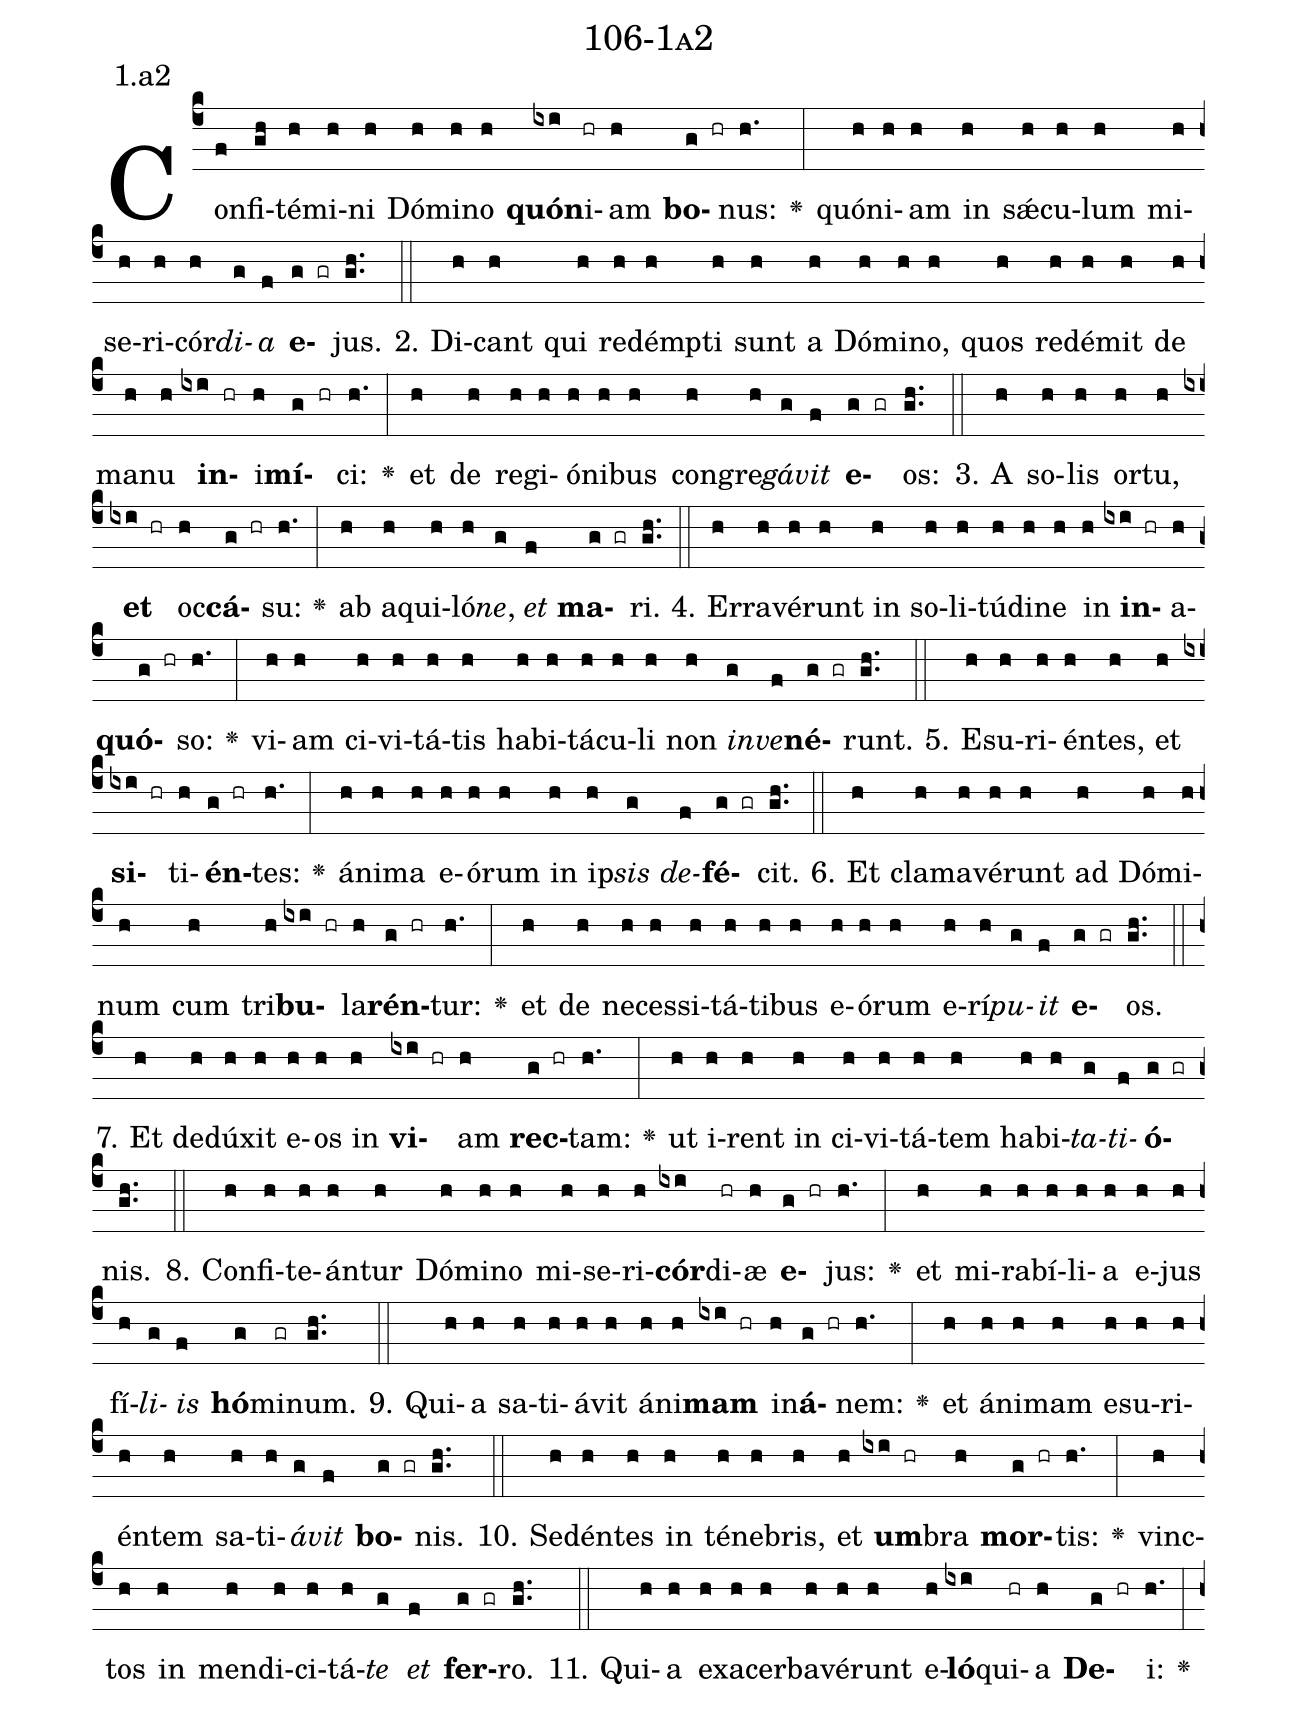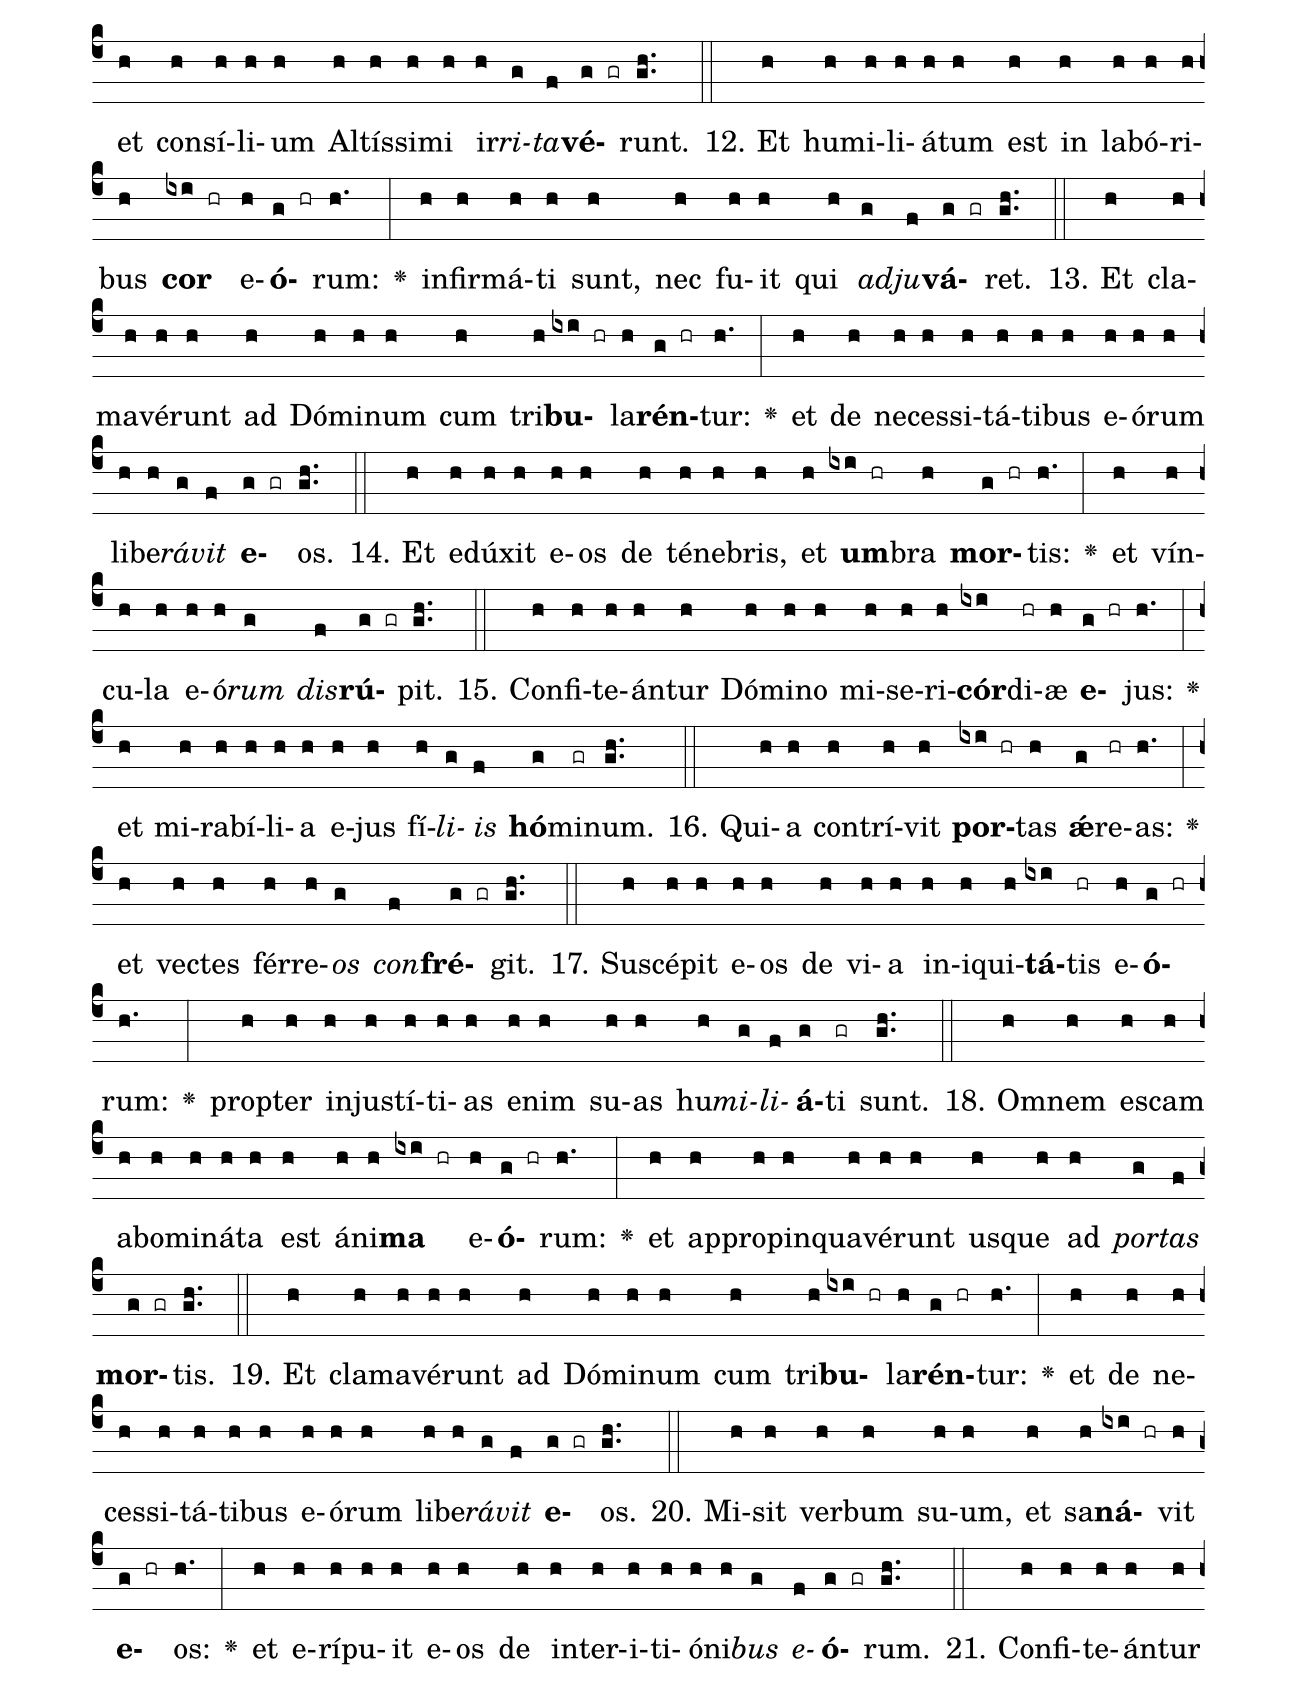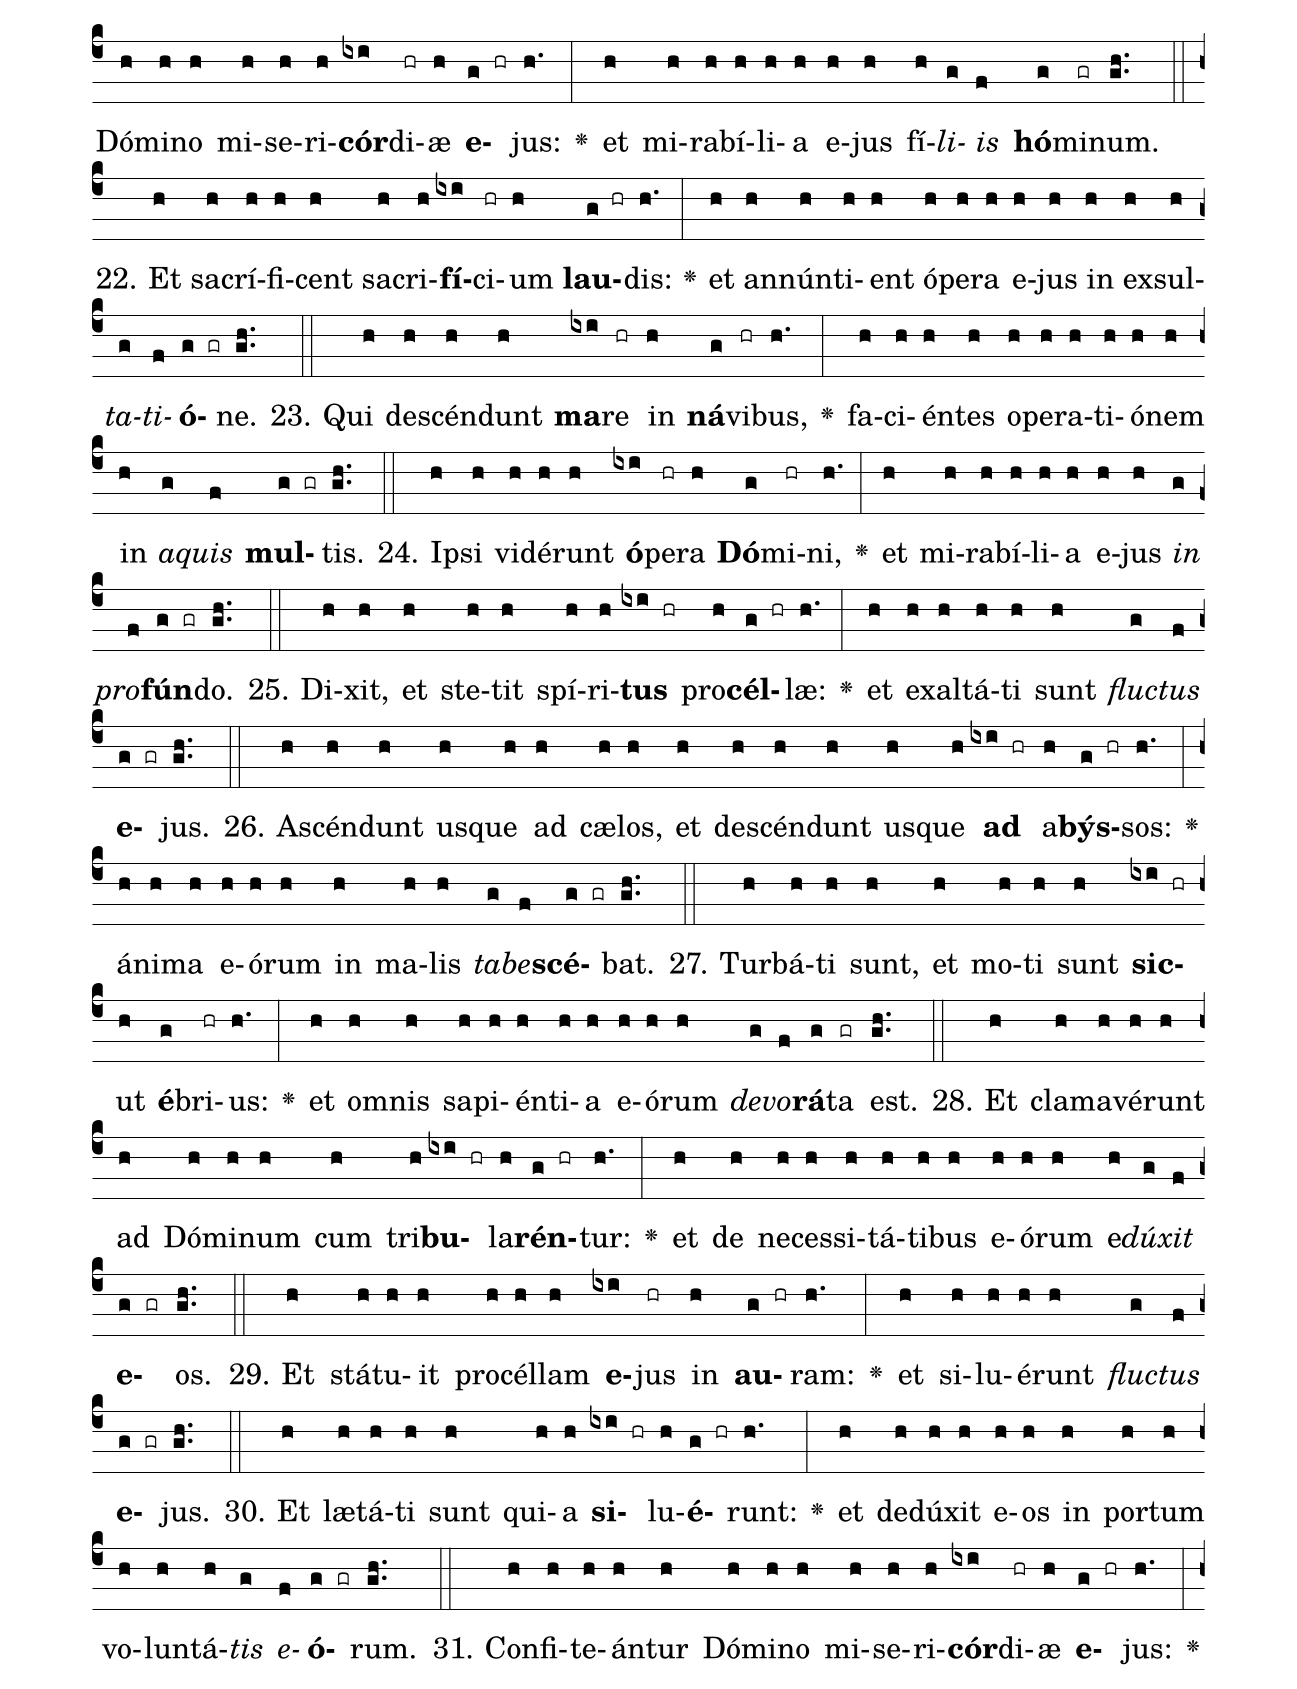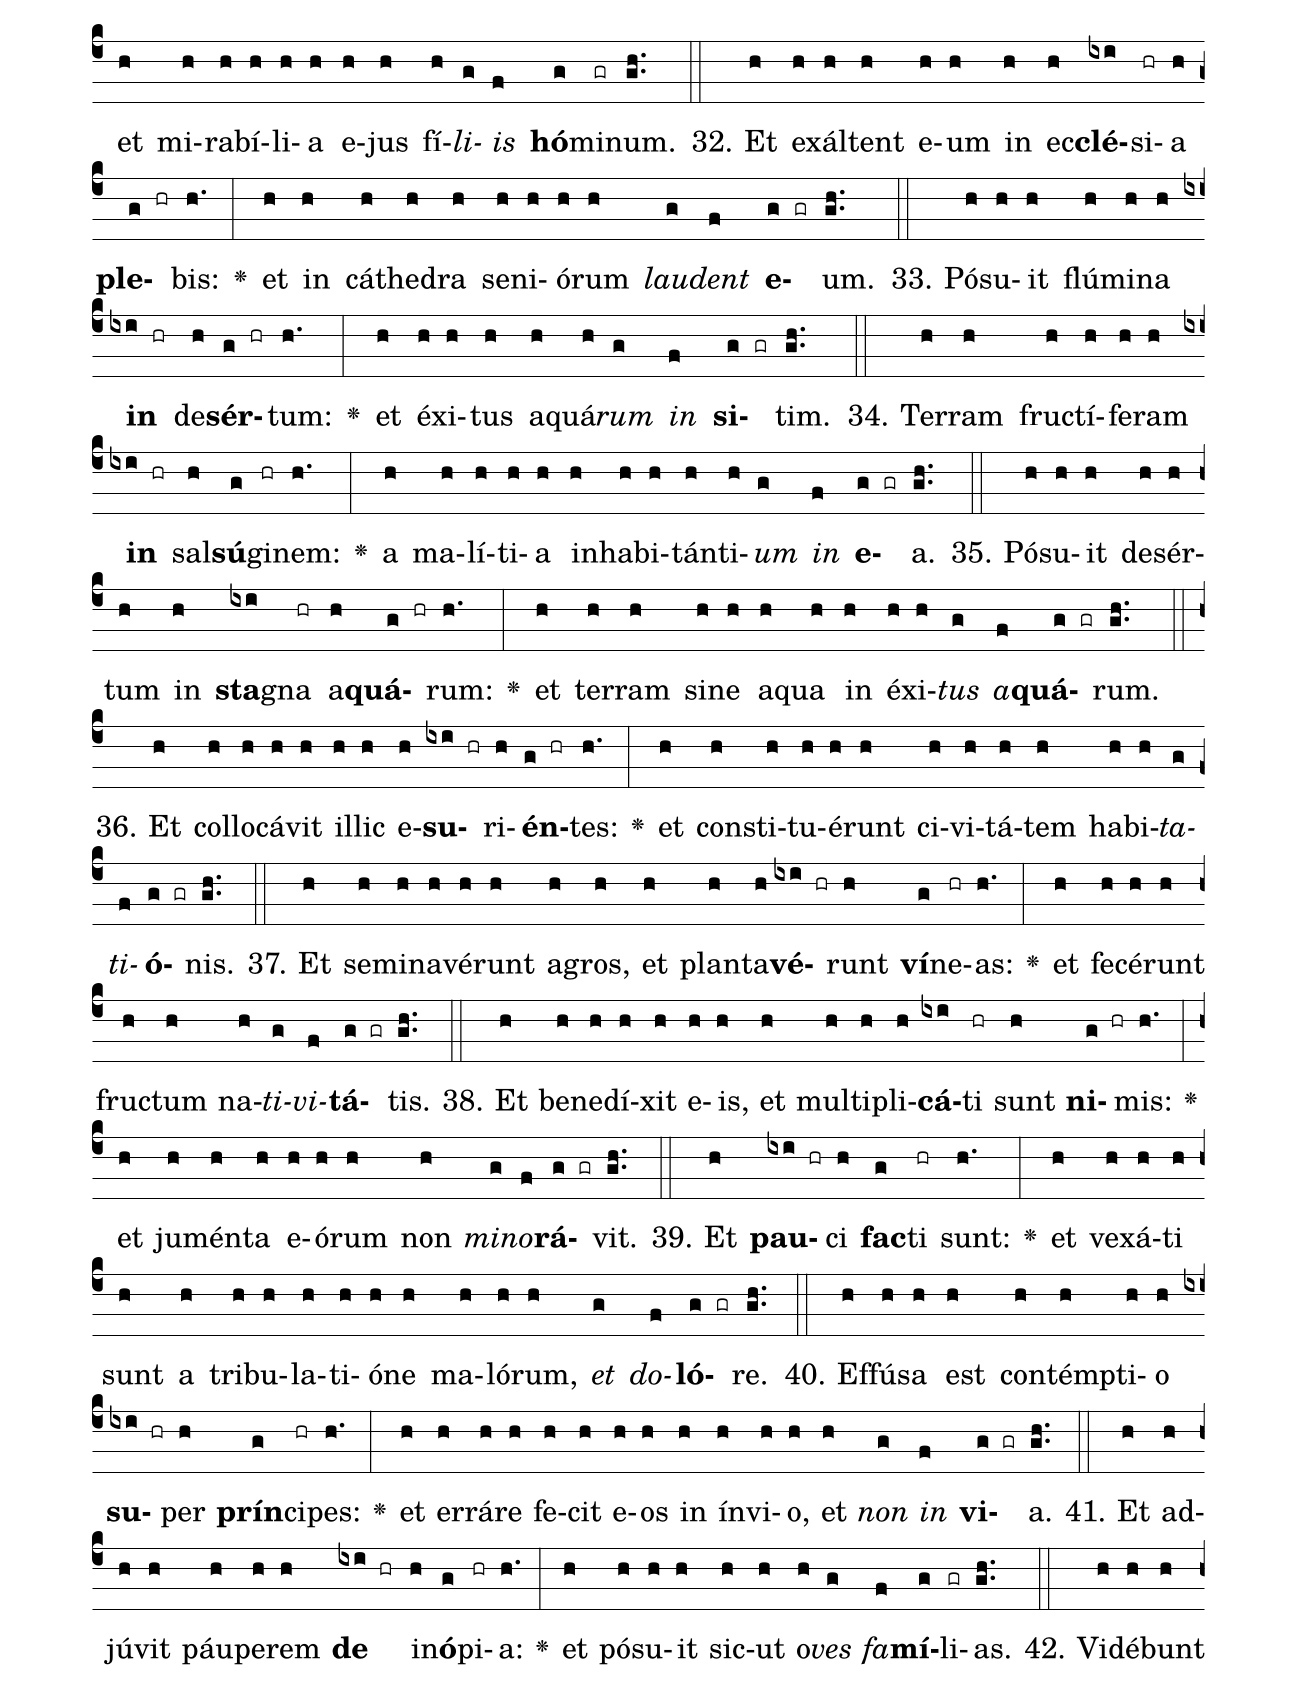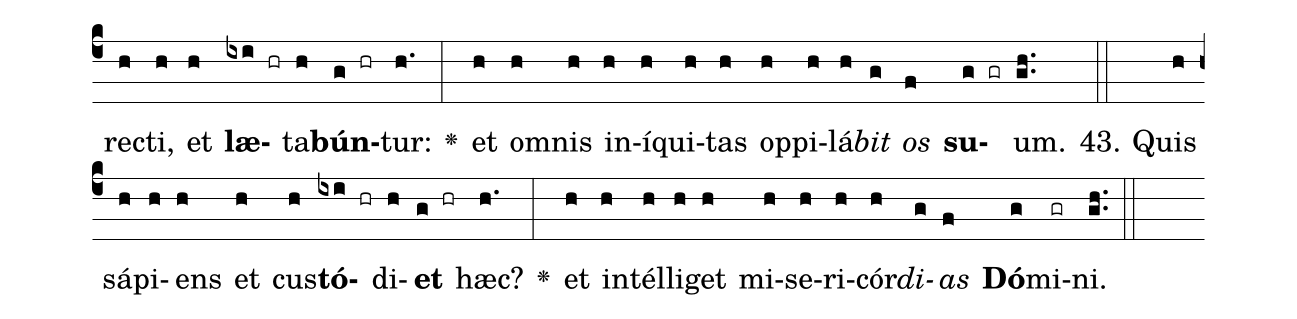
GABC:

name: 106-1a2;
annotation: 1.a2;
%%
(c4)Con(f)fi(gh)té(h)mi(h)ni(h) Dó(h)mi(h)no(h) <b>quón</b>(ixi)i(hr)am(h) <b>bo</b>(g hr)nus:(h.) <v>\greheightstar</v>(:) quón(h)i(h)am(h) in(h) sǽ(h)cu(h)lum(h) mi(h)se(h)ri(h)cór(h)<i>di</i>(g)<i>a</i>(f) <b>e</b>(g gr)jus.(gh..) (::)
2. Di(h)cant(h) qui(h) red(h)émp(h)ti(h) sunt(h) a(h) Dó(h)mi(h)no,(h) quos(h) red(h)é(h)mit(h) de(h) ma(h)nu(h) <b>in</b>(ixi hr)i(h)<b>mí</b>(g hr)ci:(h.) <v>\greheightstar</v>(:) et(h) de(h) re(h)gi(h)ó(h)ni(h)bus(h) con(h)gre(h)<i>gá</i>(g)<i>vit</i>(f) <b>e</b>(g gr)os:(gh..) (::)
3. A(h) so(h)lis(h) or(h)tu,(h) <b>et</b>(ixi hr) oc(h)<b>cá</b>(g hr)su:(h.) <v>\greheightstar</v>(:) ab(h) a(h)qui(h)ló(h)<i>ne</i>,(g) <i>et</i>(f) <b>ma</b>(g gr)ri.(gh..) (::)
4. Er(h)ra(h)vé(h)runt(h) in(h) so(h)li(h)tú(h)di(h)ne(h) in(h) <b>in</b>(ixi hr)a(h)<b>quó</b>(g hr)so:(h.) <v>\greheightstar</v>(:) vi(h)am(h) ci(h)vi(h)tá(h)tis(h) ha(h)bi(h)tá(h)cu(h)li(h) non(h) <i>in</i>(g)<i>ve</i>(f)<b>né</b>(g gr)runt.(gh..) (::)
5. E(h)su(h)ri(h)én(h)tes,(h) et(h) <b>si</b>(ixi hr)ti(h)<b>én</b>(g hr)tes:(h.) <v>\greheightstar</v>(:) á(h)ni(h)ma(h) e(h)ó(h)rum(h) in(h) ip(h)<i>sis</i>(g) <i>de</i>(f)<b>fé</b>(g gr)cit.(gh..) (::)
6. Et(h) cla(h)ma(h)vé(h)runt(h) ad(h) Dó(h)mi(h)num(h) cum(h) tri(h)<b>bu</b>(ixi hr)la(h)<b>rén</b>(g hr)tur:(h.) <v>\greheightstar</v>(:) et(h) de(h) ne(h)ces(h)si(h)tá(h)ti(h)bus(h) e(h)ó(h)rum(h) e(h)rí(h)<i>pu</i>(g)<i>it</i>(f) <b>e</b>(g gr)os.(gh..) (::)
7. Et(h) de(h)dú(h)xit(h) e(h)os(h) in(h) <b>vi</b>(ixi hr)am(h) <b>rec</b>(g hr)tam:(h.) <v>\greheightstar</v>(:) ut(h) i(h)rent(h) in(h) ci(h)vi(h)tá(h)tem(h) ha(h)bi(h)<i>ta</i>(g)<i>ti</i>(f)<b>ó</b>(g gr)nis.(gh..) (::)
8. Con(h)fi(h)te(h)án(h)tur(h) Dó(h)mi(h)no(h) mi(h)se(h)ri(h)<b>cór</b>(ixi)di(hr)æ(h) <b>e</b>(g hr)jus:(h.) <v>\greheightstar</v>(:) et(h) mi(h)ra(h)bí(h)li(h)a(h) e(h)jus(h) fí(h)<i>li</i>(g)<i>is</i>(f) <b>hó</b>(g)mi(gr)num.(gh..) (::)
9. Qui(h)a(h) sa(h)ti(h)á(h)vit(h) á(h)ni(h)<b>mam</b>(ixi hr) in(h)<b>á</b>(g hr)nem:(h.) <v>\greheightstar</v>(:) et(h) á(h)ni(h)mam(h) e(h)su(h)ri(h)én(h)tem(h) sa(h)ti(h)<i>á</i>(g)<i>vit</i>(f) <b>bo</b>(g gr)nis.(gh..) (::)
10. Se(h)dén(h)tes(h) in(h) té(h)ne(h)bris,(h) et(h) <b>um</b>(ixi hr)bra(h) <b>mor</b>(g hr)tis:(h.) <v>\greheightstar</v>(:) vinc(h)tos(h) in(h) men(h)di(h)ci(h)tá(h)<i>te</i>(g) <i>et</i>(f) <b>fer</b>(g gr)ro.(gh..) (::)
11. Qui(h)a(h) ex(h)a(h)cer(h)ba(h)vé(h)runt(h) e(h)<b>ló</b>(ixi)qui(hr)a(h) <b>De</b>(g hr)i:(h.) <v>\greheightstar</v>(:) et(h) con(h)sí(h)li(h)um(h) Al(h)tís(h)si(h)mi(h) ir(h)<i>ri</i>(g)<i>ta</i>(f)<b>vé</b>(g gr)runt.(gh..) (::)
12. Et(h) hu(h)mi(h)li(h)á(h)tum(h) est(h) in(h) la(h)bó(h)ri(h)bus(h) <b>cor</b>(ixi hr) e(h)<b>ó</b>(g hr)rum:(h.) <v>\greheightstar</v>(:) in(h)fir(h)má(h)ti(h) sunt,(h) nec(h) fu(h)it(h) qui(h) <i>ad</i>(g)<i>ju</i>(f)<b>vá</b>(g gr)ret.(gh..) (::)
13. Et(h) cla(h)ma(h)vé(h)runt(h) ad(h) Dó(h)mi(h)num(h) cum(h) tri(h)<b>bu</b>(ixi hr)la(h)<b>rén</b>(g hr)tur:(h.) <v>\greheightstar</v>(:) et(h) de(h) ne(h)ces(h)si(h)tá(h)ti(h)bus(h) e(h)ó(h)rum(h) li(h)be(h)<i>rá</i>(g)<i>vit</i>(f) <b>e</b>(g gr)os.(gh..) (::)
14. Et(h) e(h)dú(h)xit(h) e(h)os(h) de(h) té(h)ne(h)bris,(h) et(h) <b>um</b>(ixi hr)bra(h) <b>mor</b>(g hr)tis:(h.) <v>\greheightstar</v>(:) et(h) vín(h)cu(h)la(h) e(h)ó(h)<i>rum</i>(g) <i>dis</i>(f)<b>rú</b>(g gr)pit.(gh..) (::)
15. Con(h)fi(h)te(h)án(h)tur(h) Dó(h)mi(h)no(h) mi(h)se(h)ri(h)<b>cór</b>(ixi)di(hr)æ(h) <b>e</b>(g hr)jus:(h.) <v>\greheightstar</v>(:) et(h) mi(h)ra(h)bí(h)li(h)a(h) e(h)jus(h) fí(h)<i>li</i>(g)<i>is</i>(f) <b>hó</b>(g)mi(gr)num.(gh..) (::)
16. Qui(h)a(h) con(h)trí(h)vit(h) <b>por</b>(ixi hr)tas(h) <b>ǽ</b>(g)re(hr)as:(h.) <v>\greheightstar</v>(:) et(h) vec(h)tes(h) fér(h)re(h)<i>os</i>(g) <i>con</i>(f)<b>fré</b>(g gr)git.(gh..) (::)
17. Su(h)scé(h)pit(h) e(h)os(h) de(h) vi(h)a(h) in(h)i(h)qui(h)<b>tá</b>(ixi)tis(hr) e(h)<b>ó</b>(g hr)rum:(h.) <v>\greheightstar</v>(:) prop(h)ter(h) in(h)jus(h)tí(h)ti(h)as(h) e(h)nim(h) su(h)as(h) hu(h)<i>mi</i>(g)<i>li</i>(f)<b>á</b>(g)ti(gr) sunt.(gh..) (::)
18. Om(h)nem(h) es(h)cam(h) ab(h)o(h)mi(h)ná(h)ta(h) est(h) á(h)ni(h)<b>ma</b>(ixi hr) e(h)<b>ó</b>(g hr)rum:(h.) <v>\greheightstar</v>(:) et(h) ap(h)pro(h)pin(h)qua(h)vé(h)runt(h) us(h)que(h) ad(h) <i>por</i>(g)<i>tas</i>(f) <b>mor</b>(g gr)tis.(gh..) (::)
19. Et(h) cla(h)ma(h)vé(h)runt(h) ad(h) Dó(h)mi(h)num(h) cum(h) tri(h)<b>bu</b>(ixi hr)la(h)<b>rén</b>(g hr)tur:(h.) <v>\greheightstar</v>(:) et(h) de(h) ne(h)ces(h)si(h)tá(h)ti(h)bus(h) e(h)ó(h)rum(h) li(h)be(h)<i>rá</i>(g)<i>vit</i>(f) <b>e</b>(g gr)os.(gh..) (::)
20. Mi(h)sit(h) ver(h)bum(h) su(h)um,(h) et(h) sa(h)<b>ná</b>(ixi hr)vit(h) <b>e</b>(g hr)os:(h.) <v>\greheightstar</v>(:) et(h) e(h)rí(h)pu(h)it(h) e(h)os(h) de(h) in(h)ter(h)i(h)ti(h)ó(h)ni(h)<i>bus</i>(g) <i>e</i>(f)<b>ó</b>(g gr)rum.(gh..) (::)
21. Con(h)fi(h)te(h)án(h)tur(h) Dó(h)mi(h)no(h) mi(h)se(h)ri(h)<b>cór</b>(ixi)di(hr)æ(h) <b>e</b>(g hr)jus:(h.) <v>\greheightstar</v>(:) et(h) mi(h)ra(h)bí(h)li(h)a(h) e(h)jus(h) fí(h)<i>li</i>(g)<i>is</i>(f) <b>hó</b>(g)mi(gr)num.(gh..) (::)
22. Et(h) sa(h)crí(h)fi(h)cent(h) sa(h)cri(h)<b>fí</b>(ixi)ci(hr)um(h) <b>lau</b>(g hr)dis:(h.) <v>\greheightstar</v>(:) et(h) an(h)nún(h)ti(h)ent(h) ó(h)pe(h)ra(h) e(h)jus(h) in(h) ex(h)sul(h)<i>ta</i>(g)<i>ti</i>(f)<b>ó</b>(g gr)ne.(gh..) (::)
23. Qui(h) de(h)scén(h)dunt(h) <b>ma</b>(ixi)re(hr) in(h) <b>ná</b>(g)vi(hr)bus,(h.) <v>\greheightstar</v>(:) fa(h)ci(h)én(h)tes(h) o(h)pe(h)ra(h)ti(h)ó(h)nem(h) in(h) <i>a</i>(g)<i>quis</i>(f) <b>mul</b>(g gr)tis.(gh..) (::)
24. Ip(h)si(h) vi(h)dé(h)runt(h) <b>ó</b>(ixi)pe(hr)ra(h) <b>Dó</b>(g)mi(hr)ni,(h.) <v>\greheightstar</v>(:) et(h) mi(h)ra(h)bí(h)li(h)a(h) e(h)jus(h) <i>in</i>(g) <i>pro</i>(f)<b>fún</b>(g gr)do.(gh..) (::)
25. Di(h)xit,(h) et(h) ste(h)tit(h) spí(h)ri(h)<b>tus</b>(ixi hr) pro(h)<b>cél</b>(g hr)læ:(h.) <v>\greheightstar</v>(:) et(h) ex(h)al(h)tá(h)ti(h) sunt(h) <i>fluc</i>(g)<i>tus</i>(f) <b>e</b>(g gr)jus.(gh..) (::)
26. A(h)scén(h)dunt(h) us(h)que(h) ad(h) cæ(h)los,(h) et(h) de(h)scén(h)dunt(h) us(h)que(h) <b>ad</b>(ixi hr) a(h)<b>býs</b>(g hr)sos:(h.) <v>\greheightstar</v>(:) á(h)ni(h)ma(h) e(h)ó(h)rum(h) in(h) ma(h)lis(h) <i>ta</i>(g)<i>be</i>(f)<b>scé</b>(g gr)bat.(gh..) (::)
27. Tur(h)bá(h)ti(h) sunt,(h) et(h) mo(h)ti(h) sunt(h) <b>sic</b>(ixi hr)ut(h) <b>é</b>(g)bri(hr)us:(h.) <v>\greheightstar</v>(:) et(h) om(h)nis(h) sa(h)pi(h)én(h)ti(h)a(h) e(h)ó(h)rum(h) <i>de</i>(g)<i>vo</i>(f)<b>rá</b>(g)ta(gr) est.(gh..) (::)
28. Et(h) cla(h)ma(h)vé(h)runt(h) ad(h) Dó(h)mi(h)num(h) cum(h) tri(h)<b>bu</b>(ixi hr)la(h)<b>rén</b>(g hr)tur:(h.) <v>\greheightstar</v>(:) et(h) de(h) ne(h)ces(h)si(h)tá(h)ti(h)bus(h) e(h)ó(h)rum(h) e(h)<i>dú</i>(g)<i>xit</i>(f) <b>e</b>(g gr)os.(gh..) (::)
29. Et(h) stá(h)tu(h)it(h) pro(h)cél(h)lam(h) <b>e</b>(ixi)jus(hr) in(h) <b>au</b>(g hr)ram:(h.) <v>\greheightstar</v>(:) et(h) si(h)lu(h)é(h)runt(h) <i>fluc</i>(g)<i>tus</i>(f) <b>e</b>(g gr)jus.(gh..) (::)
30. Et(h) læ(h)tá(h)ti(h) sunt(h) qui(h)a(h) <b>si</b>(ixi hr)lu(h)<b>é</b>(g hr)runt:(h.) <v>\greheightstar</v>(:) et(h) de(h)dú(h)xit(h) e(h)os(h) in(h) por(h)tum(h) vo(h)lun(h)tá(h)<i>tis</i>(g) <i>e</i>(f)<b>ó</b>(g gr)rum.(gh..) (::)
31. Con(h)fi(h)te(h)án(h)tur(h) Dó(h)mi(h)no(h) mi(h)se(h)ri(h)<b>cór</b>(ixi)di(hr)æ(h) <b>e</b>(g hr)jus:(h.) <v>\greheightstar</v>(:) et(h) mi(h)ra(h)bí(h)li(h)a(h) e(h)jus(h) fí(h)<i>li</i>(g)<i>is</i>(f) <b>hó</b>(g)mi(gr)num.(gh..) (::)
32. Et(h) ex(h)ál(h)tent(h) e(h)um(h) in(h) ec(h)<b>clé</b>(ixi)si(hr)a(h) <b>ple</b>(g hr)bis:(h.) <v>\greheightstar</v>(:) et(h) in(h) cá(h)the(h)dra(h) se(h)ni(h)ó(h)rum(h) <i>lau</i>(g)<i>dent</i>(f) <b>e</b>(g gr)um.(gh..) (::)
33. Pó(h)su(h)it(h) flú(h)mi(h)na(h) <b>in</b>(ixi hr) de(h)<b>sér</b>(g hr)tum:(h.) <v>\greheightstar</v>(:) et(h) éx(h)i(h)tus(h) a(h)quá(h)<i>rum</i>(g) <i>in</i>(f) <b>si</b>(g gr)tim.(gh..) (::)
34. Ter(h)ram(h) fruc(h)tí(h)fe(h)ram(h) <b>in</b>(ixi hr) sal(h)<b>sú</b>(g)gi(hr)nem:(h.) <v>\greheightstar</v>(:) a(h) ma(h)lí(h)ti(h)a(h) in(h)ha(h)bi(h)tán(h)ti(h)<i>um</i>(g) <i>in</i>(f) <b>e</b>(g gr)a.(gh..) (::)
35. Pó(h)su(h)it(h) de(h)sér(h)tum(h) in(h) <b>sta</b>(ixi)gna(hr) a(h)<b>quá</b>(g hr)rum:(h.) <v>\greheightstar</v>(:) et(h) ter(h)ram(h) si(h)ne(h) a(h)qua(h) in(h) éx(h)i(h)<i>tus</i>(g) <i>a</i>(f)<b>quá</b>(g gr)rum.(gh..) (::)
36. Et(h) col(h)lo(h)cá(h)vit(h) il(h)lic(h) e(h)<b>su</b>(ixi hr)ri(h)<b>én</b>(g hr)tes:(h.) <v>\greheightstar</v>(:) et(h) con(h)sti(h)tu(h)é(h)runt(h) ci(h)vi(h)tá(h)tem(h) ha(h)bi(h)<i>ta</i>(g)<i>ti</i>(f)<b>ó</b>(g gr)nis.(gh..) (::)
37. Et(h) se(h)mi(h)na(h)vé(h)runt(h) a(h)gros,(h) et(h) plan(h)ta(h)<b>vé</b>(ixi hr)runt(h) <b>ví</b>(g)ne(hr)as:(h.) <v>\greheightstar</v>(:) et(h) fe(h)cé(h)runt(h) fruc(h)tum(h) na(h)<i>ti</i>(g)<i>vi</i>(f)<b>tá</b>(g gr)tis.(gh..) (::)
38. Et(h) be(h)ne(h)dí(h)xit(h) e(h)is,(h) et(h) mul(h)ti(h)pli(h)<b>cá</b>(ixi)ti(hr) sunt(h) <b>ni</b>(g hr)mis:(h.) <v>\greheightstar</v>(:) et(h) ju(h)mén(h)ta(h) e(h)ó(h)rum(h) non(h) <i>mi</i>(g)<i>no</i>(f)<b>rá</b>(g gr)vit.(gh..) (::)
39. Et(h) <b>pau</b>(ixi hr)ci(h) <b>fac</b>(g)ti(hr) sunt:(h.) <v>\greheightstar</v>(:) et(h) ve(h)xá(h)ti(h) sunt(h) a(h) tri(h)bu(h)la(h)ti(h)ó(h)ne(h) ma(h)ló(h)rum,(h) <i>et</i>(g) <i>do</i>(f)<b>ló</b>(g gr)re.(gh..) (::)
40. Ef(h)fú(h)sa(h) est(h) con(h)témp(h)ti(h)o(h) <b>su</b>(ixi hr)per(h) <b>prín</b>(g)ci(hr)pes:(h.) <v>\greheightstar</v>(:) et(h) er(h)rá(h)re(h) fe(h)cit(h) e(h)os(h) in(h) ín(h)vi(h)o,(h) et(h) <i>non</i>(g) <i>in</i>(f) <b>vi</b>(g gr)a.(gh..) (::)
41. Et(h) ad(h)jú(h)vit(h) páu(h)pe(h)rem(h) <b>de</b>(ixi hr) in(h)<b>ó</b>(g)pi(hr)a:(h.) <v>\greheightstar</v>(:) et(h) pó(h)su(h)it(h) sic(h)ut(h) o(h)<i>ves</i>(g) <i>fa</i>(f)<b>mí</b>(g)li(gr)as.(gh..) (::)
42. Vi(h)dé(h)bunt(h) rec(h)ti,(h) et(h) <b>læ</b>(ixi hr)ta(h)<b>bún</b>(g hr)tur:(h.) <v>\greheightstar</v>(:) et(h) om(h)nis(h) in(h)í(h)qui(h)tas(h) op(h)pi(h)lá(h)<i>bit</i>(g) <i>os</i>(f) <b>su</b>(g gr)um.(gh..) (::)
43. Quis(h) sá(h)pi(h)ens(h) et(h) cus(h)<b>tó</b>(ixi hr)di(h)<b>et</b>(g hr) hæc?(h.) <v>\greheightstar</v>(:) et(h) in(h)tél(h)li(h)get(h) mi(h)se(h)ri(h)cór(h)<i>di</i>(g)<i>as</i>(f) <b>Dó</b>(g)mi(gr)ni.(gh..) (::)
